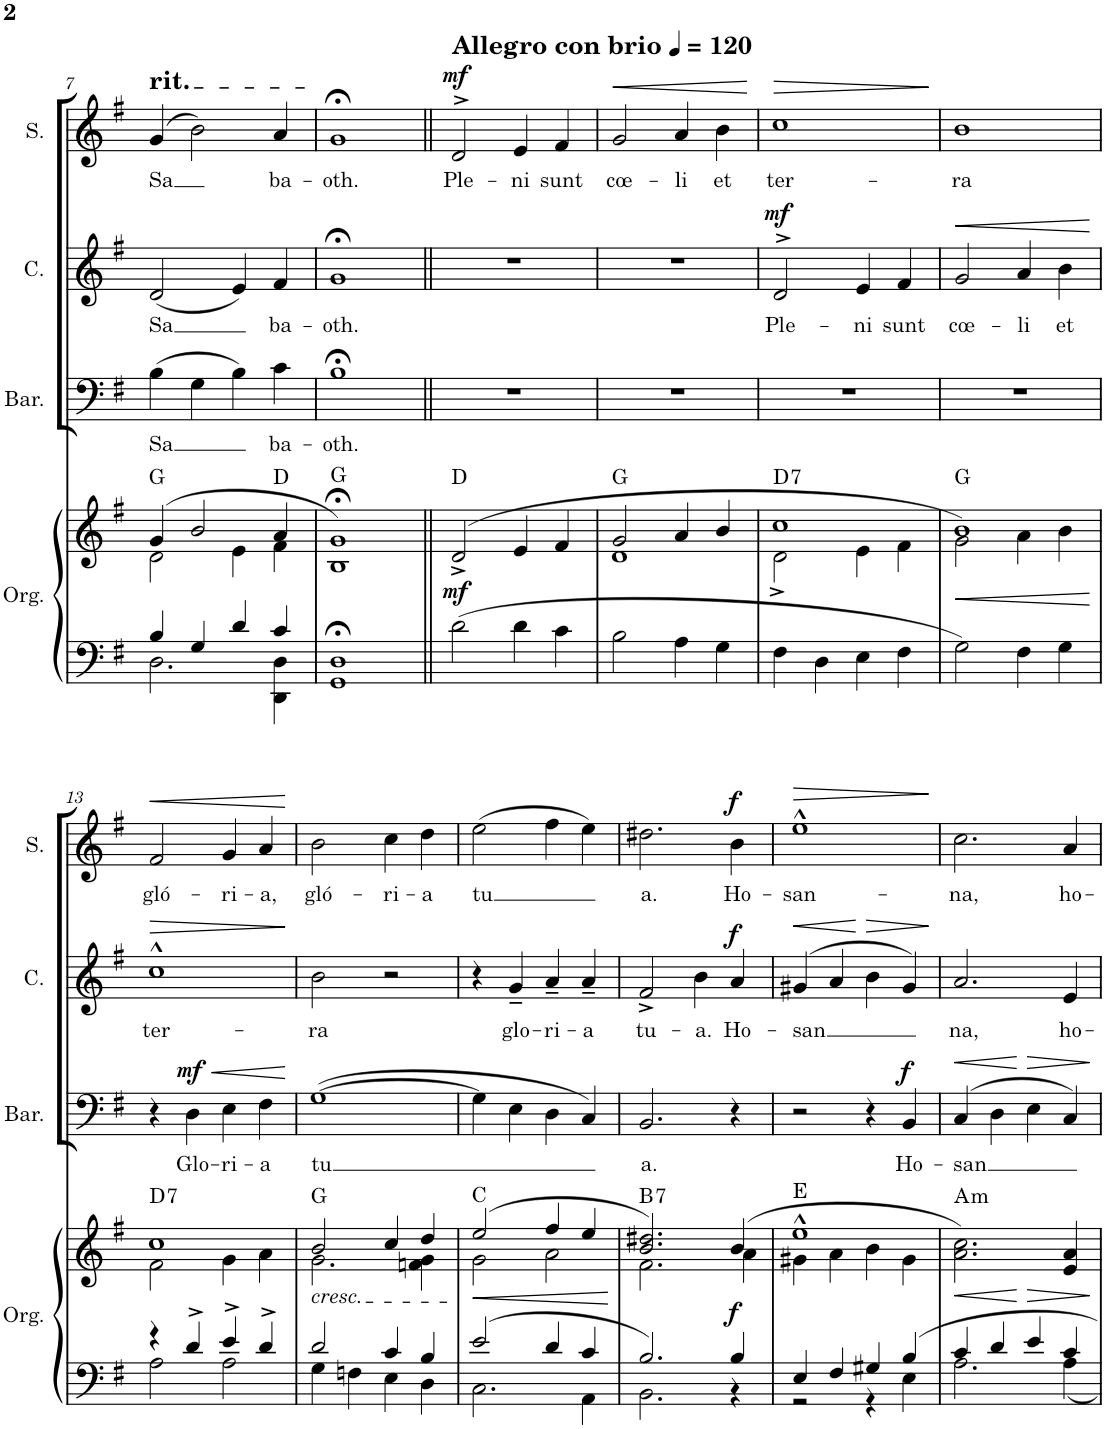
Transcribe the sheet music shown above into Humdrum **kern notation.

**kern	**kern	**dynam	**harte	**kern	**text	**dynam	**kern	**text	**dynam	**kern	**text	**dynam
*part4	*part4	*part4	*part4	*part3	*part3	*part3	*part2	*part2	*part2	*part1	*part1	*part1
*staff5	*staff4	*staff4/5	*	*staff3	*staff3	*staff3	*staff2	*staff2	*staff2	*staff1	*staff1	*staff1
*I"Órgano	*	*	*	*I"Barítono	*	*	*I"Contralto	*	*	*I"Soprano	*	*
*	*	*	*	*I'Bar.	*	*	*I'C.	*	*	*I'S.	*	*
!!LO:PB:g=z
*clefF4	*clefG2	*	*	*clefF4	*	*	*clefG2	*	*	*clefG2	*	*
*k[f#]	*k[f#]	*	*	*k[f#]	*	*	*k[f#]	*	*	*k[f#]	*	*
*M4/4	*M4/4	*	*	*M4/4	*	*	*M4/4	*	*	*M4/4	*	*
=7	=7	=7	=7	=7	=7	=7	=7	=7	=7	=7	=7	=7
*^	*^	*	*	*	*	*	*	*	*	*	*	*
!	!	!	!	!	!	!	!	!	!	!	!	!LO:TX:a:t=rit.	!	!
!	!	!	!	!	!	!	!LO:LY:b	!	!	!LO:LY:b	!	!	!LO:LY:b	!
4B/	2.D\	(4g/	2d\	.	G:maj	(4B\	Sa	.	(2d/	Sa	.	(4g/	Sa	.
4G/	.	2b/	.	.	.	4G\	.	.	.	.	.	2b\)	.	.
4d/	.	.	4e\	.	.	4B\)	.	.	4e/)	.	.	.	.	.
!	!	!	!	!	!	!	!LO:LY:b	!	!	!LO:LY:b	!	!	!LO:LY:b	!
4c/	4DD\ 4D\	4a/	4f#\	.	D:maj	4c\	ba-	.	4f#/	ba-	.	4a/	ba-	.
=8	=8	=8	=8	=8	=8	=8	=8	=8	=8	=8	=8	=8	=8	=8
!	!	!	!	!	!	!	!LO:LY:b	!	!	!LO:LY:b	!	!	!LO:LY:b	!
1D;<	1GG	1g;<)	1B	.	G:maj	1B;<	-oth.	.	1g;<	-oth.	.	1g;<	-oth.	.
*v	*v	*	*	*	*	*	*	*	*	*	*	*	*	*
*	*v	*v	*	*	*	*	*	*	*	*	*	*	*
=9||	=9||	=9||	=9||	=9||	=9||	=9||	=9||	=9||	=9||	=9||	=9||	=9||
*	*	*	*	*	*	*	*	*	*	*MM120	*	*
*^	*^	*	*	*	*	*	*	*	*	*	*	*
!	!	!	!	!	!	!	!	!	!	!	!	!LO:TX:a:B:t=Allegro con brio	!	!
!	!	!	!	!LO:DY:b	!	!	!	!	!	!	!	!	!LO:LY:b	!LO:DY:a
*v	*v	*	*	*	*	*	*	*	*	*	*	*	*	*
*	*v	*v	*	*	*	*	*	*	*	*	*	*	*
2d\	(2d^/	mf	D:maj	1r	.	.	1r	.	.	2d^>/	Ple-	mf
!	!	!	!	!	!	!	!	!	!	!	!LO:LY:b	!
4d\	4e/	.	.	.	.	.	.	.	.	4e/	-ni	.
!	!	!	!	!	!	!	!	!	!	!	!LO:LY:b	!
4c\	4f#/	.	.	.	.	.	.	.	.	4f#/	sunt	.
=10	=10	=10	=10	=10	=10	=10	=10	=10	=10	=10	=10	=10
*	*^	*	*	*	*	*	*	*	*	*	*	*
!	!	!	!	!	!	!	!	!	!	!	!	!LO:LY:b	!LO:HP:b
2B\	2g/	1d	.	G:maj	1r	.	.	1r	.	.	2g/	cœ-	<
!	!	!	!	!	!	!	!	!	!	!	!	!LO:LY:b	!
4A\	4a/	.	.	.	.	.	.	.	.	.	4a/	-li	.
!	!	!	!	!	!	!	!	!	!	!	!	!LO:LY:b	!
4G\	4b/	.	.	.	.	.	.	.	.	.	4b\	et	.
*	*v	*v	*	*	*	*	*	*	*	*	*	*	*
.	.	.	.	.	.	.	.	.	.	.	.	[
=11	=11	=11	=11	=11	=11	=11	=11	=11	=11	=11	=11	=11
*	*^	*	*	*	*	*	*	*	*	*	*	*
!	!	!	!	!LO:H:kt=7	!	!	!	!	!LO:LY:b	!LO:DY:a	!	!LO:LY:b	!LO:HP:b
4F#\	1cc	2d^\	.	D:7	1r	.	.	2d^>/	Ple-	mf	1cc	ter-	>
4D\	.	.	.	.	.	.	.	.	.	.	.	.	.
!	!	!	!	!	!	!	!	!	!LO:LY:b	!	!	!	!
4E\	.	4e\	.	.	.	.	.	4e/	-ni	.	.	.	.
!	!	!	!	!	!	!	!	!	!LO:LY:b	!	!	!	!
4F#\	.	4f#\	.	.	.	.	.	4f#/	sunt	.	.	.	.
*	*v	*v	*	*	*	*	*	*	*	*	*	*	*
.	.	.	.	.	.	.	.	.	.	.	.	]
=12	=12	=12	=12	=12	=12	=12	=12	=12	=12	=12	=12	=12
!	!	!LO:HP:b	!	!	!	!	!	!LO:LY:b	!LO:HP:b	!	!LO:LY:b	!
*	*^	*	*	*	*	*	*	*	*	*	*	*
2G\	1b)	2g\	<	G:maj	1r	.	.	2g/	cœ-	<	1b	-ra	.
!	!	!	!	!	!	!	!	!	!LO:LY:b	!	!	!	!
4F#\	.	4a\	.	.	.	.	.	4a/	-li	.	.	.	.
!	!	!	!	!	!	!	!	!	!LO:LY:b	!	!	!	!
4G\	.	4b\	.	.	.	.	.	4b\	et	.	.	.	.
*	*v	*v	*	*	*	*	*	*	*	*	*	*	*
.	.	[	.	.	.	.	.	.	[	.	.	.
!!LO:LB:g=z
=13	=13	=13	=13	=13	=13	=13	=13	=13	=13	=13	=13	=13
*^	*^	*	*	*	*	*	*	*	*	*	*	*
!	!	!	!	!	!LO:H:kt=7	!	!	!	!	!LO:LY:b	!LO:HP:b	!	!LO:LY:b	!LO:HP:b
4r	2A\	1cc	2f#\	.	D:7	4r	.	.	1cc^^	ter-	>	2f#/	gló-	<
!	!	!	!	!	!	!	!LO:LY:b	!LO:HP:b	!	!	!	!	!	!
!	!	!	!	!	!	!	!	!LO:DY:n=1:a	!	!	!	!	!	!
4d^/	.	.	.	.	.	4D\	Glo-	< mf	.	.	.	.	.	.
!	!	!	!	!	!	!	!LO:LY:b	!	!	!	!	!	!LO:LY:b	!
4e^/	2A\	.	4g\	.	.	4E\	-ri-	.	.	.	.	4g/	-ri-	.
!	!	!	!	!	!	!	!LO:LY:b	!	!	!	!	!	!LO:LY:b	!
4d^/	.	.	4a\	.	.	4F#\	-a	.	.	.	.	4a/	-a,	.
*v	*v	*	*	*	*	*	*	*	*	*	*	*	*	*
*	*v	*v	*	*	*	*	*	*	*	*	*	*	*
.	.	.	.	.	.	[	.	.	]	.	.	[
=14	=14	=14	=14	=14	=14	=14	=14	=14	=14	=14	=14	=14
*^	*^	*	*	*	*	*	*	*	*	*	*	*
!	!	!LO:TX:b:i:t=cresc.	!	!	!	!	!	!	!	!	!	!	!	!
!	!	!	!	!	!	!	!LO:LY:b	!	!	!LO:LY:b	!	!	!LO:LY:b	!
2d/	4G\	2b/	2.g\	.	G:maj	([1G	tu	.	2b\	-ra	.	2b\	gló-	.
.	4Fn\	.	.	.	.	.	.	.	.	.	.	.	.	.
!	!	!	!	!	!	!	!	!	!	!	!	!	!LO:LY:b	!
4c/	4E\	4cc/	.	.	.	.	.	.	2r	.	.	4cc\	-ri-	.
!	!	!	!	!	!	!	!	!	!	!	!	!	!LO:LY:b	!
4B/	4D\	4dd/	4fn\ 4g\	.	.	.	.	.	.	.	.	4dd\	-a	.
=15	=15	=15	=15	=15	=15	=15	=15	=15	=15	=15	=15	=15	=15	=15
!	!	!	!	!LO:HP:b	!	!	!	!	!	!	!	!	!LO:LY:b	!
2e/	2.C\	(2ee/	2g\	<	C:maj	4G\]	.	.	4r	.	.	(2ee\	tu	.
!	!	!	!	!	!	!	!	!	!	!LO:LY:b	!	!	!	!
.	.	.	.	.	.	4E\	.	.	4g~/	glo-	.	.	.	.
!	!	!	!	!	!	!	!	!	!	!LO:LY:b	!	!	!	!
4d/	.	4ff#/	2a\	.	.	4D\	.	.	4a~/	-ri-	.	4ff#\	.	.
!	!	!	!	!	!	!	!	!	!	!LO:LY:b	!	!	!	!
4c/	4AA\	4ee/	.	.	.	4C/)	.	.	4a~/	-a	.	4ee\)	.	.
*v	*v	*	*	*	*	*	*	*	*	*	*	*	*	*
*	*v	*v	*	*	*	*	*	*	*	*	*	*	*
.	.	[	.	.	.	.	.	.	.	.	.	.
=16	=16	=16	=16	=16	=16	=16	=16	=16	=16	=16	=16	=16
*^	*^	*	*	*	*	*	*	*	*	*	*	*
!	!	!	!	!	!LO:H:kt=7	!	!LO:LY:b	!	!	!LO:LY:b	!	!	!LO:LY:b	!
2.B/	2.BB\	2.b/ 2.dd#X/)	2.f#\	.	B:7	2.BB/	a.	.	2f#^/	tu-	.	2.dd#X\	a.	.
!	!	!	!	!	!	!	!	!	!	!LO:LY:b	!	!	!	!
.	.	.	.	.	.	.	.	.	4b\	-a.	.	.	.	.
!	!	!	!	!LO:DY:b	!	!	!	!	!	!LO:LY:b	!LO:DY:a	!	!LO:LY:b	!LO:DY:a
4B/	4r	(4b/	4a\	f	.	4r	.	.	4a/	Ho-	f	4b\	Ho-	f
=17	=17	=17	=17	=17	=17	=17	=17	=17	=17	=17	=17	=17	=17	=17
!	!	!	!	!	!	!	!	!	!	!LO:LY:b	!LO:HP:b	!	!LO:LY:b	!LO:HP:b
4E/	2r	1ee^^	4g#X\	.	E:maj	2r	.	.	(4g#X/	-san	<	1ee^^	-san-	>
4F#/	.	.	4a\	.	.	.	.	.	4a/	.	.	.	.	.
!	!	!	!	!	!	!	!	!	!	!	!LO:HP:n=1:b	!	!	!
4G#X/	4r	.	4b\	.	.	4r	.	.	4b\	.	[ >	.	.	.
!	!	!	!	!	!	!	!LO:LY:b	!LO:DY:a	!	!	!	!	!	!
4B/	4E\	.	4g#\	.	.	4BB/	Ho-	f	4g#/)	.	.	.	.	.
*v	*v	*	*	*	*	*	*	*	*	*	*	*	*	*
*	*v	*v	*	*	*	*	*	*	*	*	*	*	*
.	.	.	.	.	.	.	.	.	]	.	.	]
=18	=18	=18	=18	=18	=18	=18	=18	=18	=18	=18	=18	=18
*^	*	*	*	*	*	*	*	*	*	*	*	*
!	!	!	!LO:HP:b	!LO:H:kt=m	!	!LO:LY:b	!LO:HP:b	!	!LO:LY:b	!	!	!LO:LY:b	!
4c/	2.A\	2.a\ 2.cc\)	<	A:min	(4C/	-san	<	2.a/	na,	.	2.cc\	-na,	.
4d/	.	.	.	.	4D\	.	.	.	.	.	.	.	.
!	!	!	!	!	!	!	!LO:HP:n=1:b	!	!	!	!	!	!
4e/	.	.	.	.	4E\	.	[ >	.	.	.	.	.	.
!	!	!	!LO:HP:n=1:b	!	!	!	!	!	!LO:LY:b	!	!	!LO:LY:b	!
4c/	4A\	4e/ 4a/	[ >	.	4C/)	.	.	4e/	ho-	.	4a/	ho-	.
*v	*v	*	*	*	*	*	*	*	*	*	*	*	*
.	.	]	.	.	.	]	.	.	.	.	.	.
=	=	=	=	=	=	=	=	=	=	=	=	=
*-	*-	*-	*-	*-	*-	*-	*-	*-	*-	*-	*-	*-
